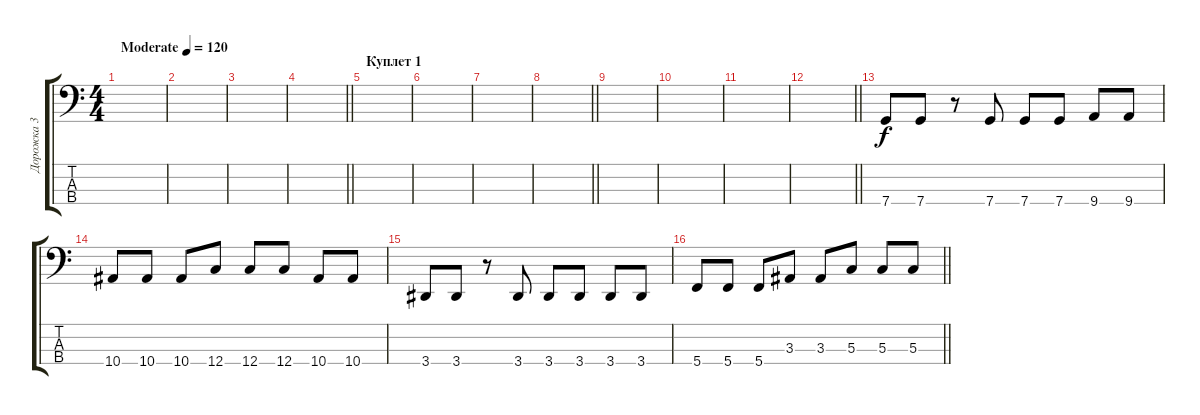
\track ("Дорожка 3" "Дорожка 3") {instrument electricbassfinger}
\staff {score tabs}
\tuning (F2 C2 G1 C1) {hide}
\ts (4 4)
\tempo (120 "Moderate")
\clef f4
\ks c
|
|
|
\barLineRight lightlight
|
\section ("" "Куплет 1")
|
|
|
\barLineRight lightlight
|
|
|
|
\barLineRight lightlight
|
7.4.8 7.4.8 r.8 7.4.8 7.4.8 7.4.8 9.4.8 9.4.8 |
10.4.8 10.4.8 10.4.8 12.4.8 12.4.8 12.4.8 10.4.8 10.4.8 |
3.4.8 3.4.8 r.8 3.4.8 3.4.8 3.4.8 3.4.8 3.4.8 |
\barLineRight lightlight
5.4.8 5.4.8 5.4.8 3.3.8 3.3.8 5.3.8 5.3.8 5.3.8
